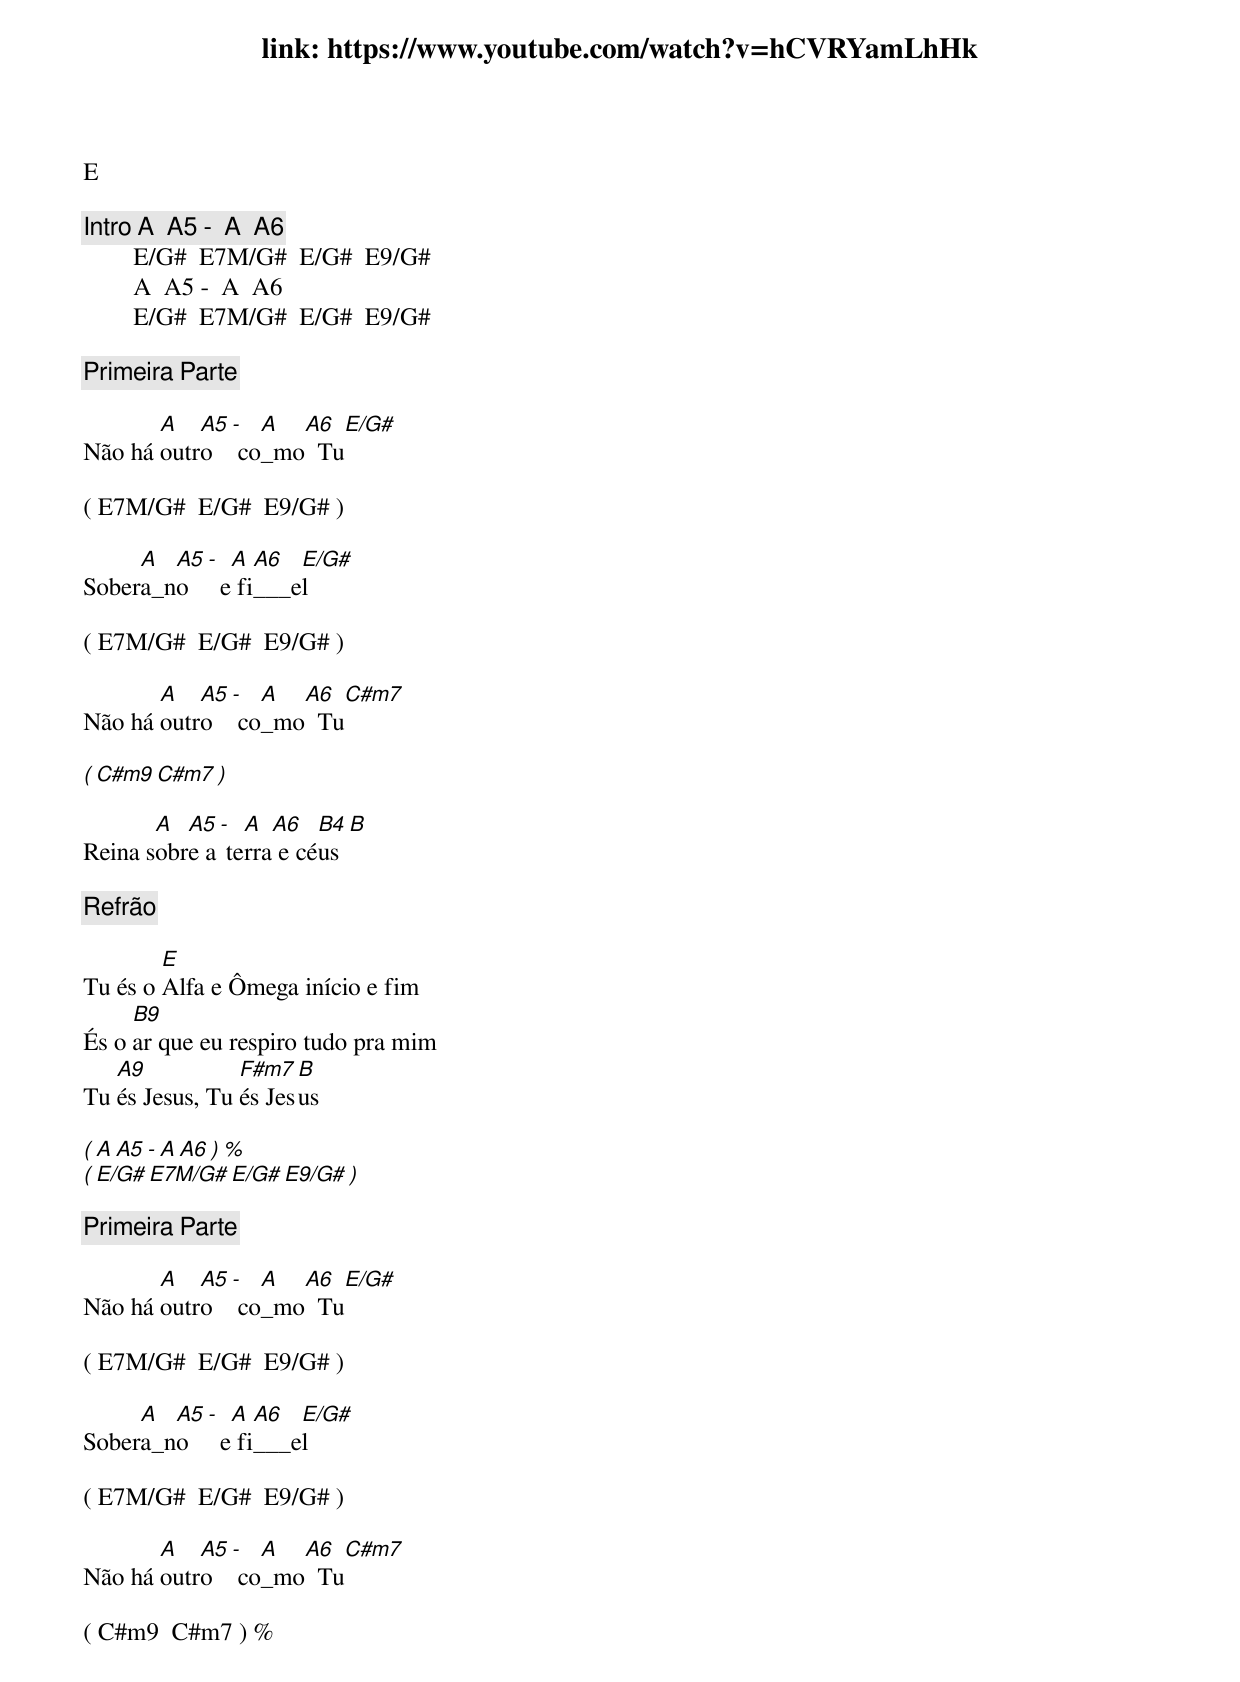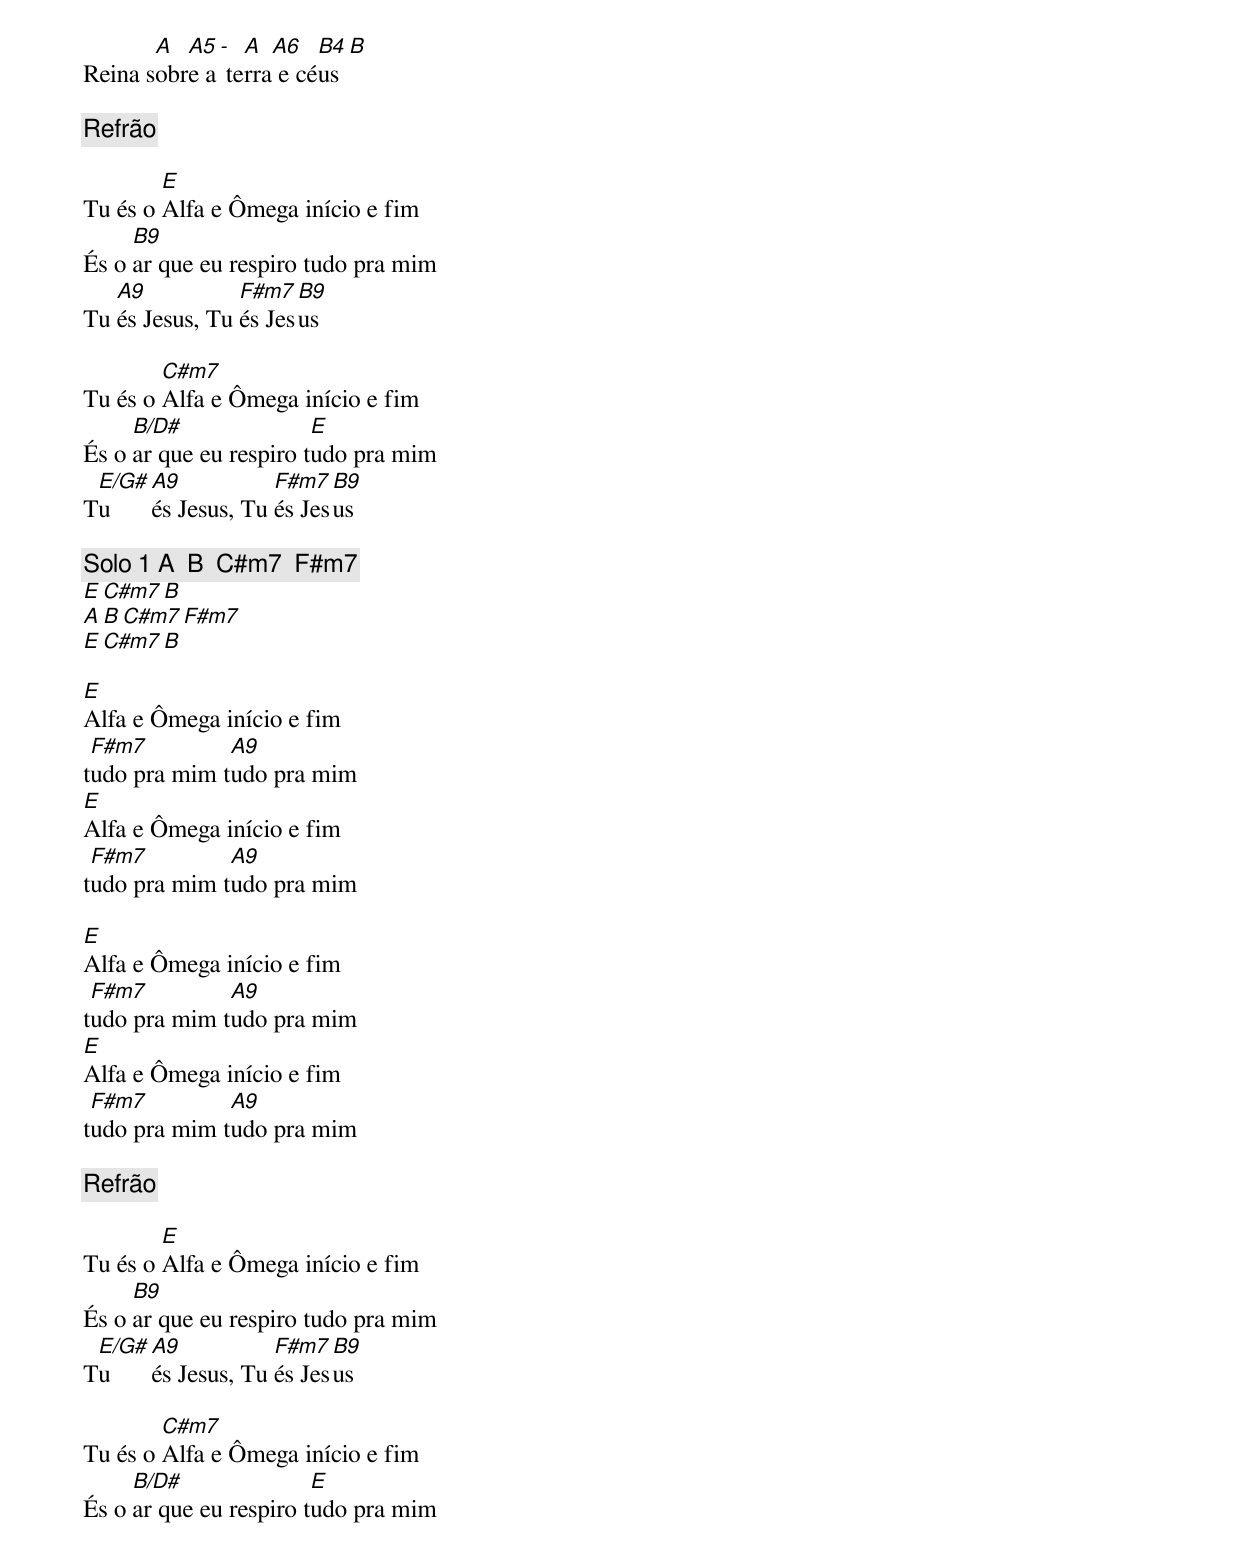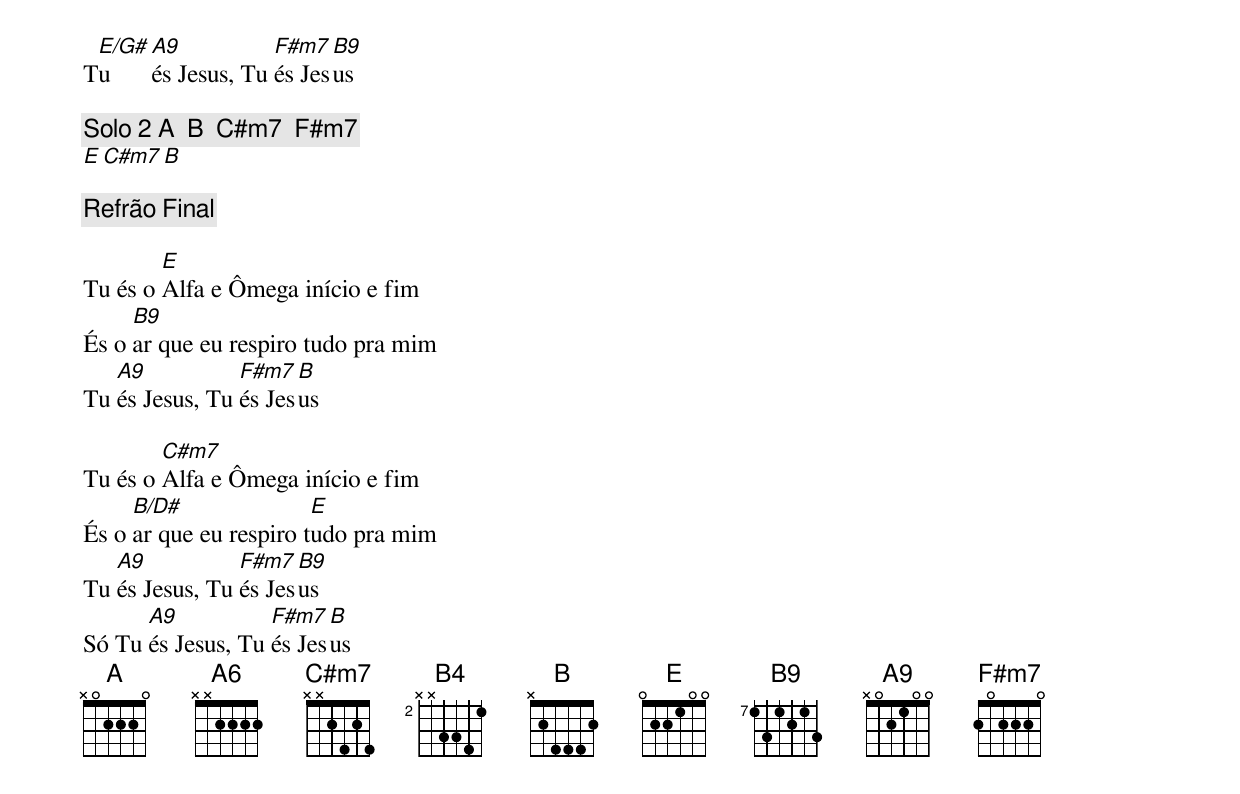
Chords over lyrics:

link: https://www.youtube.com/watch?v=hCVRYamLhHk
E

[Intro] A  A5 -  A  A6
        E/G#  E7M/G#  E/G#  E9/G#
        A  A5 -  A  A6
        E/G#  E7M/G#  E/G#  E9/G#

[Primeira Parte]

       A   A5 -  A  A6  E/G#
Não há outro   co_mo  Tu

( E7M/G#  E/G#  E9/G# )

     A  A5 -  A  A6  E/G#
Sobera_no    e fi___el

( E7M/G#  E/G#  E9/G# )

       A   A5 -  A  A6  C#m7
Não há outro   co_mo  Tu

( C#m9  C#m7 )

       A  A5 -  A  A6   B4  B
Reina sobre a terra e céus

[Refrão]

        E
Tu és o Alfa e Ômega início e fim
     B9
És o ar que eu respiro tudo pra mim
   A9           F#m7  B
Tu és Jesus, Tu és Jesus

( A  A5 -  A  A6 ) %
( E/G#  E7M/G#  E/G#  E9/G# )

[Primeira Parte]

       A   A5 -  A  A6  E/G#
Não há outro   co_mo  Tu

( E7M/G#  E/G#  E9/G# )

     A  A5 -  A  A6  E/G#
Sobera_no    e fi___el

( E7M/G#  E/G#  E9/G# )

       A   A5 -  A  A6  C#m7
Não há outro   co_mo  Tu

( C#m9  C#m7 ) %

       A  A5 -  A  A6   B4  B
Reina sobre a terra e céus

[Refrão]

        E
Tu és o Alfa e Ômega início e fim
     B9
És o ar que eu respiro tudo pra mim
   A9           F#m7  B9
Tu és Jesus, Tu és Jesus

        C#m7
Tu és o Alfa e Ômega início e fim
     B/D#               E
És o ar que eu respiro tudo pra mim
 E/G#  A9           F#m7  B9
Tu     és Jesus, Tu és Jesus

[Solo 1] A  B  C#m7  F#m7
         E  C#m7  B
         A  B  C#m7  F#m7
         E  C#m7  B

E
Alfa e Ômega início e fim
 F#m7         A9
tudo pra mim tudo pra mim
E
Alfa e Ômega início e fim
 F#m7         A9
tudo pra mim tudo pra mim

E
Alfa e Ômega início e fim
 F#m7         A9
tudo pra mim tudo pra mim
E
Alfa e Ômega início e fim
 F#m7         A9
tudo pra mim tudo pra mim

[Refrão]

        E
Tu és o Alfa e Ômega início e fim
     B9
És o ar que eu respiro tudo pra mim
 E/G#  A9           F#m7  B9
Tu     és Jesus, Tu és Jesus

        C#m7
Tu és o Alfa e Ômega início e fim
     B/D#               E
És o ar que eu respiro tudo pra mim
 E/G#  A9           F#m7  B9
Tu     és Jesus, Tu és Jesus

[Solo 2] A  B  C#m7  F#m7
         E  C#m7  B

[Refrão Final]

        E
Tu és o Alfa e Ômega início e fim
     B9
És o ar que eu respiro tudo pra mim
   A9           F#m7  B
Tu és Jesus, Tu és Jesus

        C#m7
Tu és o Alfa e Ômega início e fim
     B/D#               E
És o ar que eu respiro tudo pra mim
   A9           F#m7  B9
Tu és Jesus, Tu és Jesus
      A9           F#m7  B
Só Tu és Jesus, Tu és Jesus
